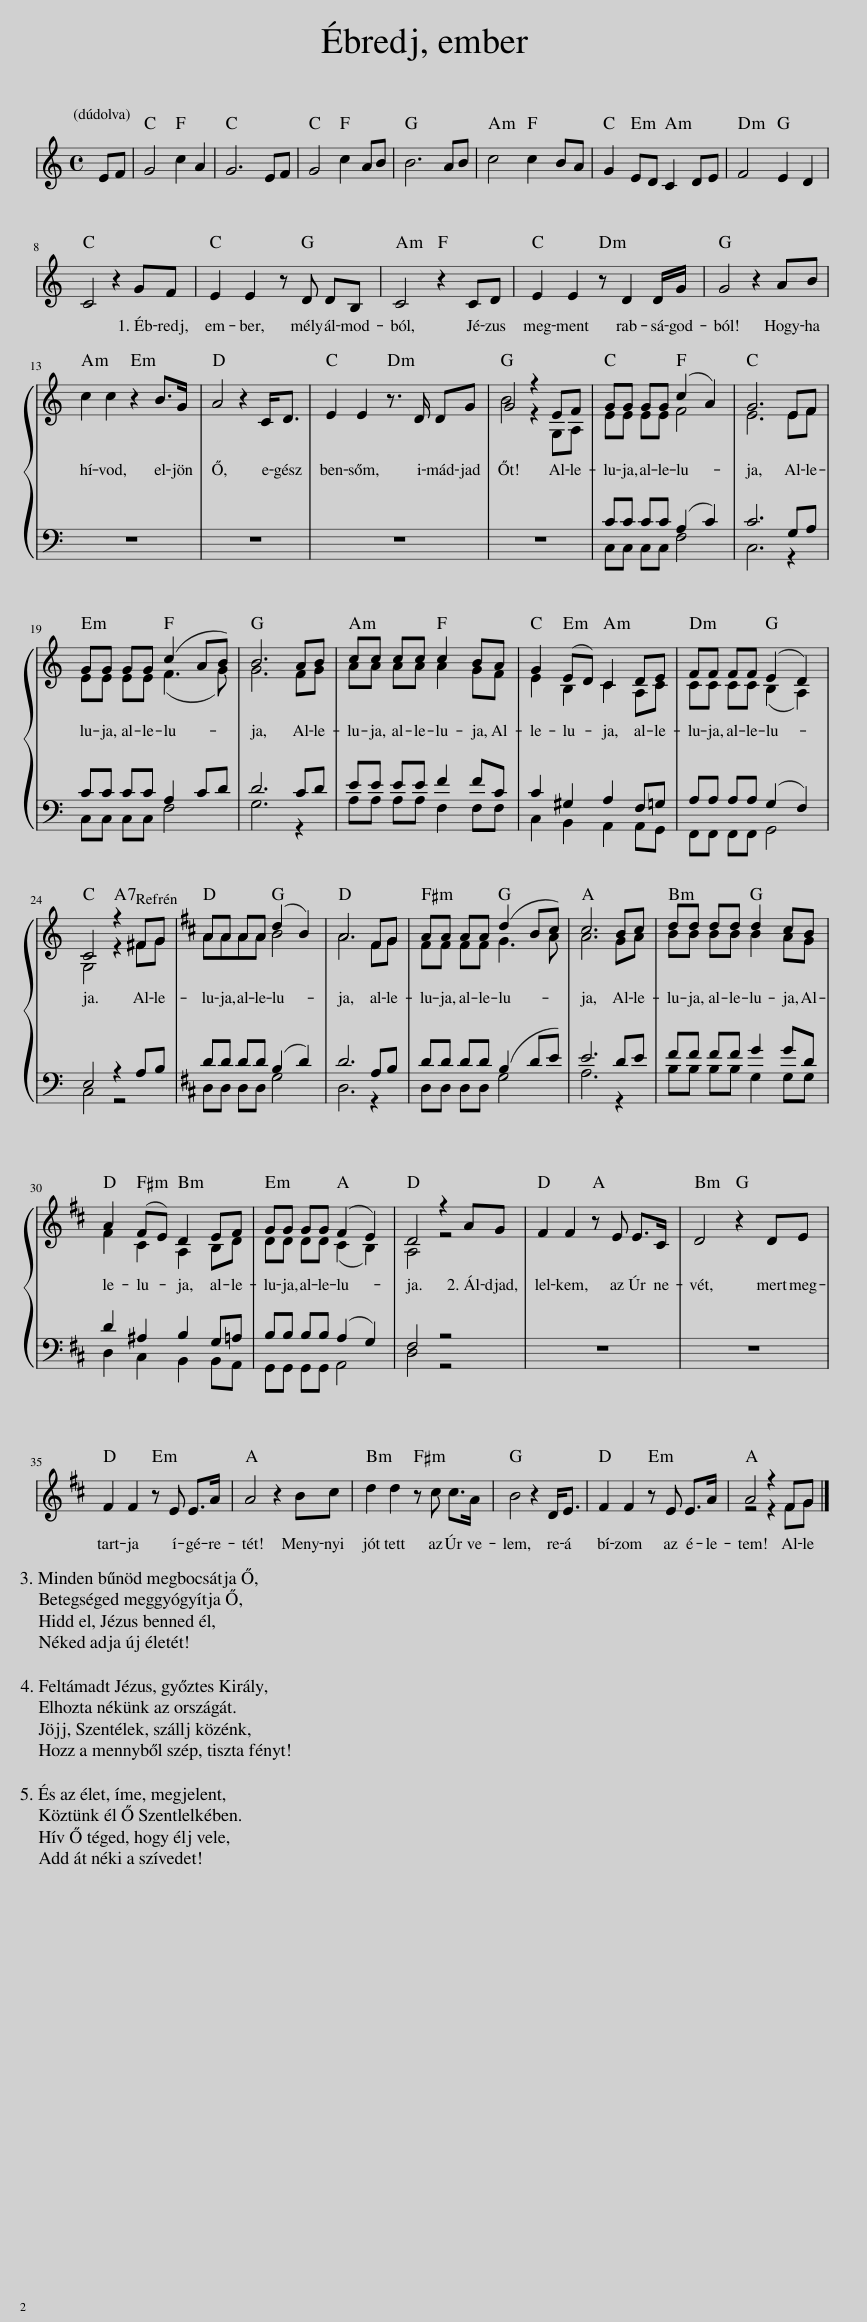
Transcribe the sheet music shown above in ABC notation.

X:1
%%score { ( 1 3 ) | ( 2 4 ) }
L:1/8
M:4/4
I:linebreak $
K:C
V:1 treble
V:3 treble
V:2 bass
V:4 bass
V:1
 EF | G4 c2 A2 | G6 EF | G4 c2 AB | B6 AB | %5
 c4 c2 BA | G2 ED C2 DE | F4 E2 D2 |$ C4 z2 GF | E2 E2 z D DB, | %10
 C4 z2 CD | E2 E2 z D2 D/G/ | G4 z2 AB |$ c2 c2 z2 B>G | A4 z2 C<D | %15
 E2 E2 z3/2 D/ DG | G4 z2 EF | GG GG (c2 A2) | G6 EF |$ GG GG (c2 AB) | %20
 B6 AB | cc cc c2 BA | G2 (ED) C2 DE | FF FF (E2 D2) |$ C4 z2 ^FG | %25
[K:D] AA AA (d2 B2) | A6 FG | AA AA (d2 Bc) | c6 Bc | dd dd d2 cB |$ %30
 A2 (FE) D2 EF | GG GG (F2 E2) | D4 z2 AG | F2 F2 z E E>C | D4 z2 DE |$ %35
 F2 F2 z E E>A | A4 z2 Bc | d2 d2 z c c>A | B4 z2 D<E | F2 F2 z E E>A | %40
 A4 z2 FG |] %41
V:2
 z2 | z8 | z8 | z8 | z8 | %5
 z8 | z8 | z8 |$ z8 | z8 | %10
 z8 | z8 | z8 |$ z8 | z8 | %15
 z8 | z8 | CC CC (A,2 C2) | C6 G,A, |$ CC CC A,2 CD | %20
 D6 CD | EE EE F2 FC | C2 ^G,2 A,2 F,=G, | A,A, A,A, (G,2 F,2) |$ E,4 z2 A,B, | %25
[K:D] DD DD (B,2 D2) | D6 A,B, | DD DD (B,2 DE) | E6 DE | FF FF G2 GD |$ %30
 D2 ^A,2 B,2 G,=A, | B,B, B,B, (A,2 G,2) | F,4 z4 | z8 | z8 |$ %35
 z8 | z8 | z8 | z8 | z8 | %40
 z8 |] %41
V:3
 x2 | x8 | x8 | x8 | x8 | %5
 x8 | x8 | x8 |$ x8 | x8 | %10
 x8 | x8 | x8 |$ x8 | x8 | %15
 x8 | B4 z2 G,A, | EE EE F4 | E6 EF |$ EE EE (F3 G) | %20
 G6 FG | AA AA A2 GF | E2 B,2 C2 A,C | CC CC (B,2 A,2) |$ G,4 z2 ^FG | %25
[K:D] AAAA B4 | A6 FG | FF FF G3 A | A6 GA | BB BB B2 AG |$ %30
 F2 C2 A,2 B,D | DD DD (C2 B,2) | A,4 z4 | x8 | x8 |$ %35
 x8 | x8 | x8 | x8 | x8 | %40
 z4 z2 FG |] %41
V:4
 x2 | x8 | x8 | x8 | x8 | %5
 x8 | x8 | x8 |$ x8 | x8 | %10
 x8 | x8 | x8 |$ x8 | x8 | %15
 x8 | x8 | C,C, C,C, F,4 | C,6 z2 |$ C,C, C,C, F,4 | %20
 G,6 z2 | A,A, A,A, F,2 F,F, | C,2 B,,2 A,,2 A,,G,, | F,,F,, F,,F,, G,,4 |$ C,4 z4 | %25
[K:D] D,D, D,D, G,4 | D,6 z2 | D,D, D,D, G,4 | A,6 z2 | B,B, B,B, G,2 G,G, |$ %30
 D,2 C,2 B,,2 B,,A,, | G,,G,, G,,G,, A,,4 | D,4 z4 | x8 | x8 |$ %35
 x8 | x8 | x8 | x8 | x8 | %40
 x8 |] %41
